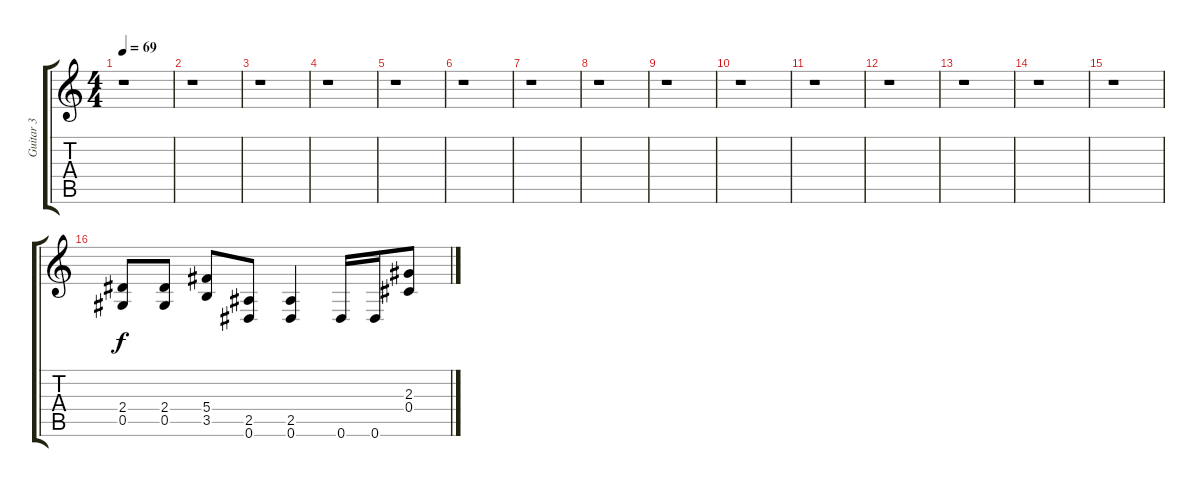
\track ("Guitar 3" "Guitar 3") {instrument distortionguitar}
\staff {score tabs}
\tuning (Eb4 Bb3 Gb3 Db3 Ab2 Eb2) {hide}
\ts (4 4)
\tempo 69
\clef g2
\ks c
r.1{dy f instrument distortionguitar} |
r.1 |
r.1 |
r.1 |
r.1 |
r.1 |
r.1 |
r.1 |
r.1 |
r.1 |
r.1 |
r.1 |
r.1 |
r.1 |
r.1 |
(2.4 0.5).8 (2.4 0.5).8 (5.4 3.5).8 (2.5 0.6).8 (2.5 0.6).4 0.6.16 0.6.16 (2.3 0.4).8
